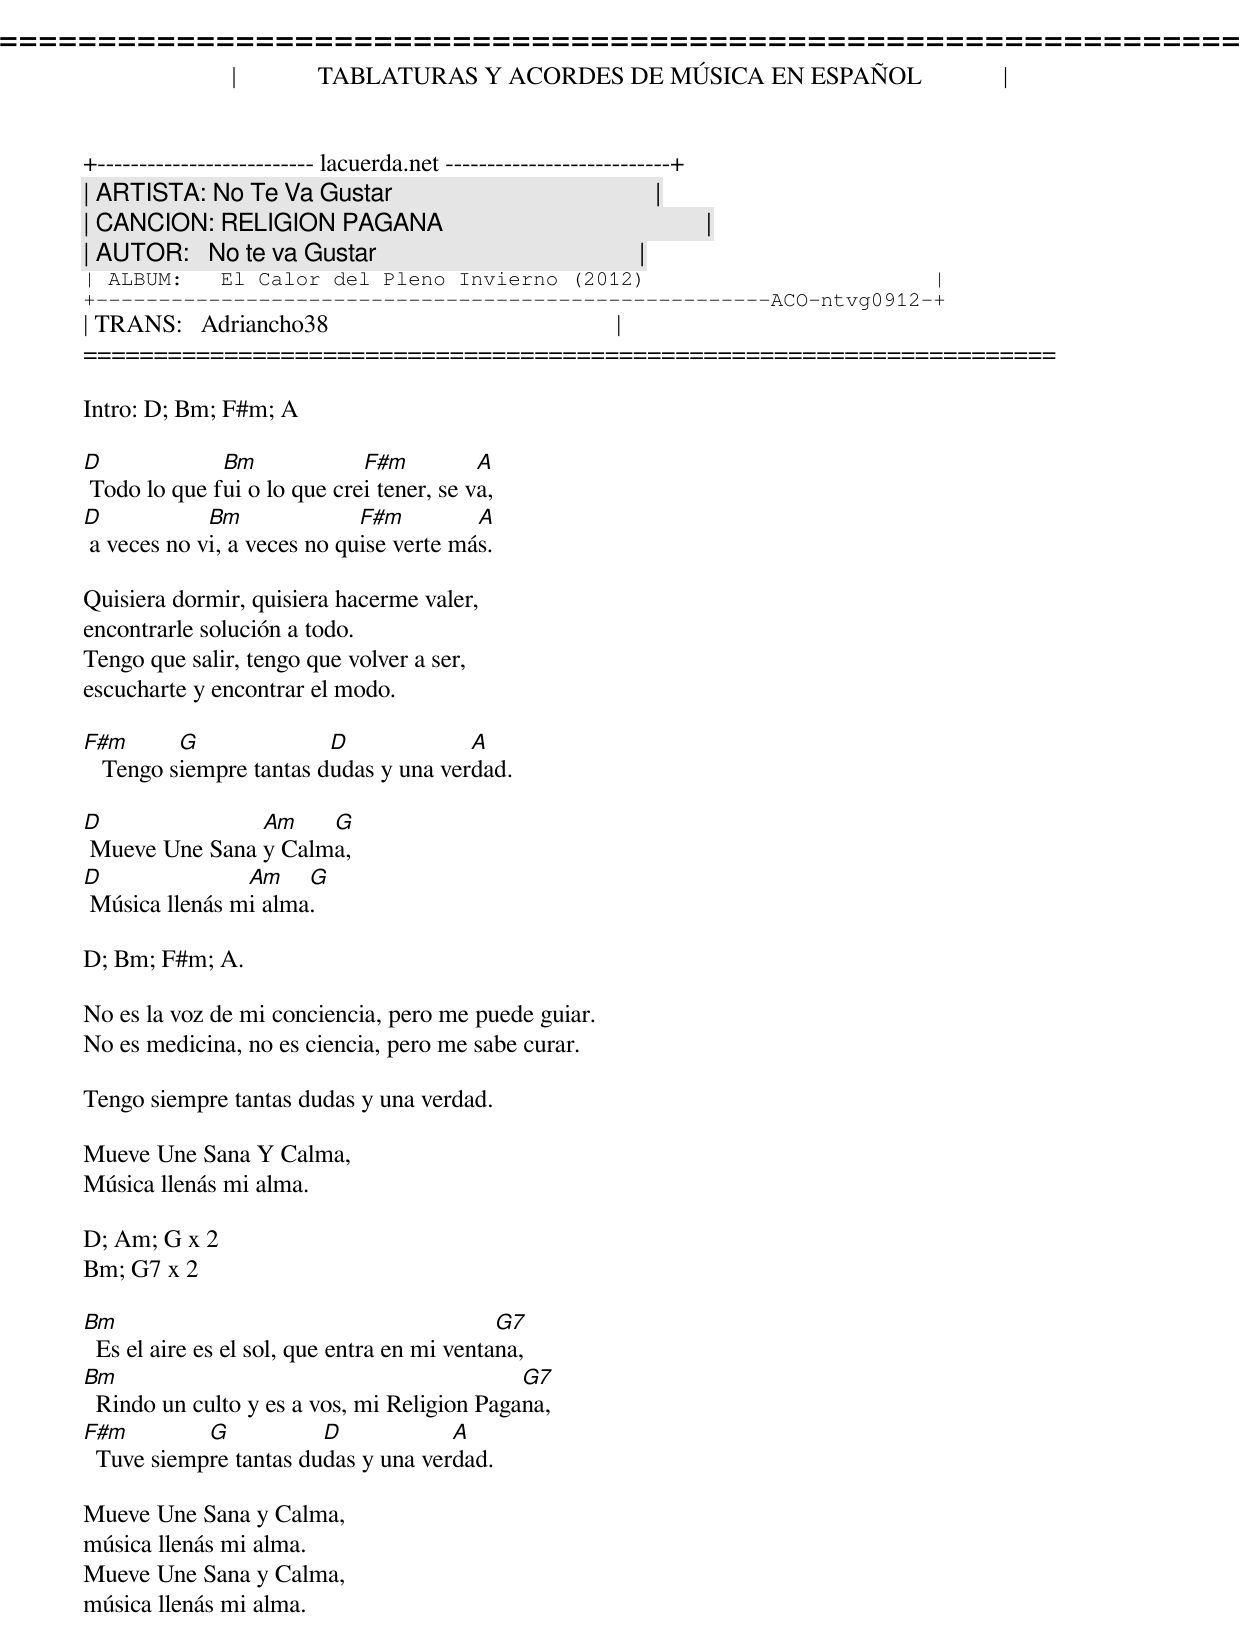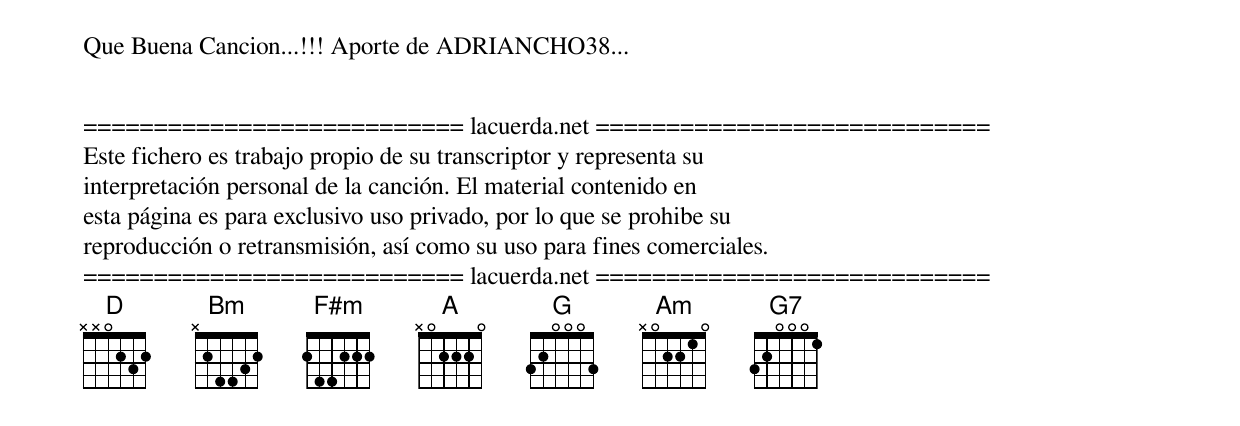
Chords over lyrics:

=====================================================================
|             TABLATURAS Y ACORDES DE MÚSICA EN ESPAÑOL             |
+-------------------------- lacuerda.net ---------------------------+
| ARTISTA: No Te Va Gustar                                          |
| CANCION: RELIGION PAGANA                                          |
| AUTOR:   No te va Gustar                                          |
| ALBUM:   El Calor del Pleno Invierno (2012)                       |
+------------------------------------------------------ACO-ntvg0912-+
| TRANS:   Adriancho38                                              |
=====================================================================

Intro: D; Bm; F#m; A

D             Bm             F#m          A
 Todo lo que fui o lo que crei tener, se va,
D            Bm              F#m         A
 a veces no vi, a veces no quise verte más.

Quisiera dormir, quisiera hacerme valer,
encontrarle solución a todo.
Tengo que salir, tengo que volver a ser,
escucharte y encontrar el modo.

F#m       G              D             A
   Tengo siempre tantas dudas y una verdad.

D               Am    G
 Mueve Une Sana y Calma,
D               Am    G
 Música llenás mi alma.

D; Bm; F#m; A.

No es la voz de mi conciencia, pero me puede guiar.
No es medicina, no es ciencia, pero me sabe curar.

Tengo siempre tantas dudas y una verdad.

Mueve Une Sana Y Calma,
Música llenás mi alma.

D; Am; G x 2
Bm; G7 x 2

Bm                                           G7
  Es el aire es el sol, que entra en mi ventana,
Bm                                           G7
  Rindo un culto y es a vos, mi Religion Pagana,
F#m         G           D            A
  Tuve siempre tantas dudas y una verdad.

Mueve Une Sana y Calma,
música llenás mi alma.
Mueve Une Sana y Calma,
música llenás mi alma.


Que Buena Cancion...!!! Aporte de ADRIANCHO38...


=========================== lacuerda.net ============================
Este fichero es trabajo propio de su transcriptor y representa su
interpretación personal de la canción. El material contenido en
esta página es para exclusivo uso privado, por lo que se prohibe su
reproducción o retransmisión, así como su uso para fines comerciales.
=========================== lacuerda.net ============================
